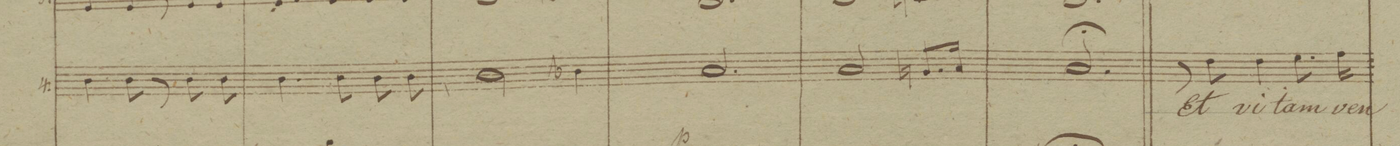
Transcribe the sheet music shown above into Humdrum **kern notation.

**kern	**text	**text	**dynam
*I"4.	*	*	*
*clefF4	*	*	*
*k[b-]	*	*	*
*M3/4	*	*	*
4D\	.	-pec-	.
8D\	.	-to	.
8r	.	.	.
8D\	.	re-	.
8D\	.	-su-	.
=147	=147	=147	=147
4.D\	.	-rec-	.
8D\	.	-ti-	.
8D\	.	-o-	.
8D\	.	-nem	.
=148	=148	=148	=148
2D\	.	mor-	.
4D-X\	.	-tu-	.
=149	=149	=149	=149
2.C/	.	-o-	.
=150	=150	=150	=150
2C/	.	.	.
8.BBn/L	.	.	.
16C/Jk	.	.	.
=151	=151	=151	=151
2.C;/	.	-rum	.
=152||	=152||	=152||	=152||
8r	.	.	.
8F\	Et	.	.
4F\	vi-	.	.
8.G\	-tam	.	.
16A\	ven-	.	.
=153	=153	=153	=153
*-	*-	*-	*-
